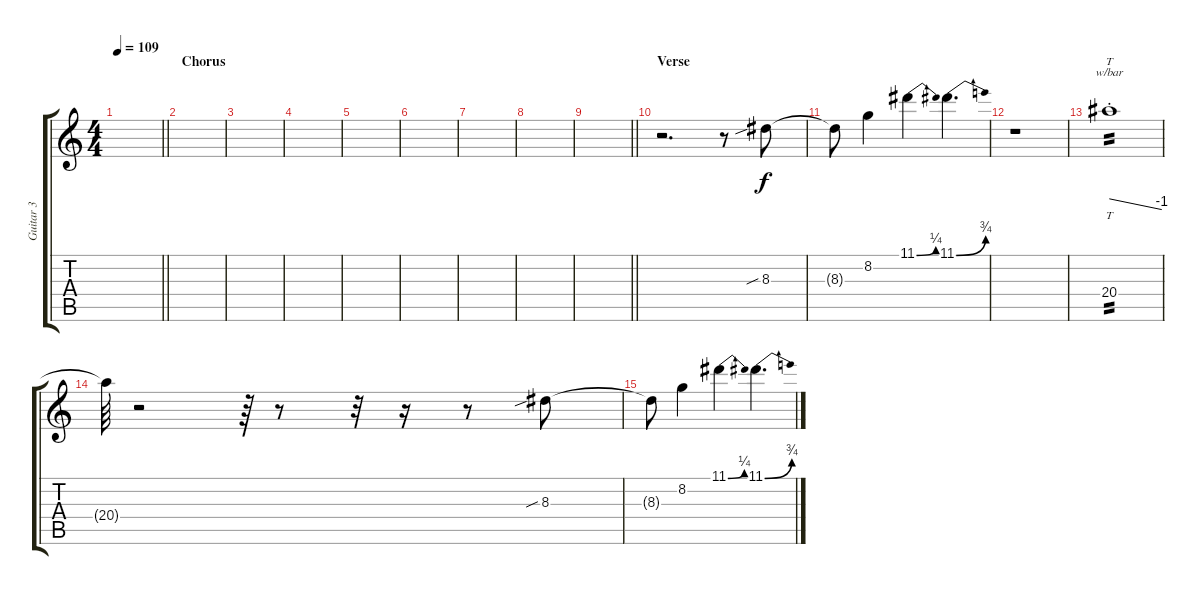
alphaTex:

\track ("Guitar 3" "Guitar 3") {instrument distortionguitar}
\staff {score tabs}
\tuning (E4 B3 G3 D3 A2 D2) {hide}
\ts (4 4)
\tempo 109
\clef g2
\barLineRight lightlight
\ks c
|
\section ("" "Chorus")
|
|
|
|
|
|
|
\barLineRight lightlight
|
\section ("" "Verse")
r.2{d} r.8 8.3{sib}.8 |
8.3{t}.8 8.2.4 11.1{be (bend 0 0 60 1)}.4 11.1{be (bend 0 0 60 3)}.4{d} |
r.1 |
20.4{st}.1{tt tbe (dive default 0 0 60 -4) tp 2} |
20.4{t}.64 r.2 r.64 r.8 r.32 r.16 r.8 8.3{sib}.8 |
8.3{t}.8 8.2.4 11.1{be (bend 0 0 60 1)}.4 11.1{be (bend 0 0 60 3)}.4{d}
